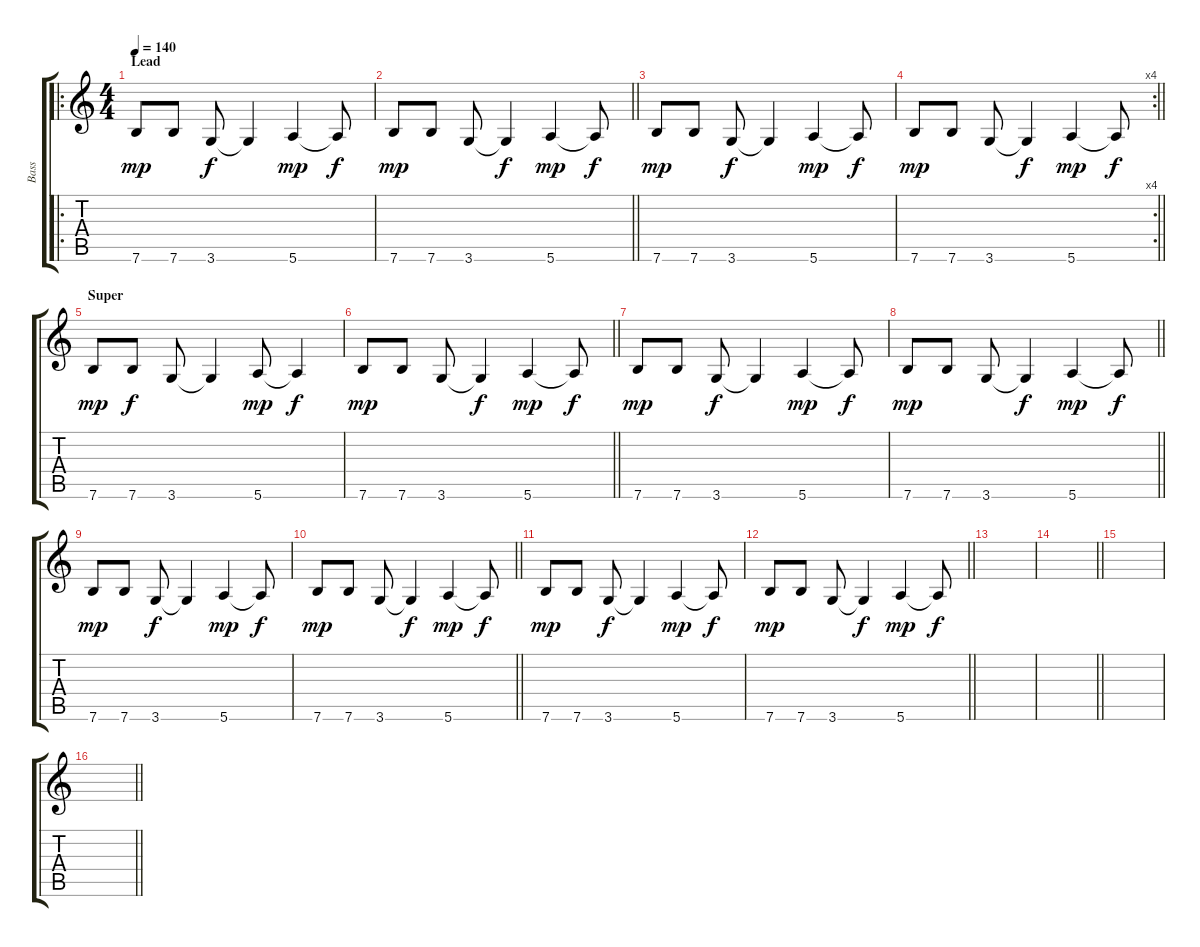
\track ("Bass" "Bass") {instrument synthbass2}
\staff {score tabs}
\tuning (E4 B3 G3 D3 A2 E2) {hide}
\ro
\ts (4 4)
\section ("" "Lead")
\tempo 140
\clef g2
\ks c
7.6.8{dy mp volume 16} 7.6.8 3.6.8{dy f} 3.6{t}.4 5.6.4{dy mp} 5.6{t}.8{dy f} |
\barLineRight lightlight
7.6.8{dy mp} 7.6.8 3.6.8 3.6{t}.4{dy f} 5.6.4{dy mp} 5.6{t}.8{dy f} |
7.6.8{dy mp} 7.6.8 3.6.8{dy f} 3.6{t}.4 5.6.4{dy mp} 5.6{t}.8{dy f} |
\rc 4
\barLineRight lightlight
7.6.8{dy mp} 7.6.8 3.6.8 3.6{t}.4{dy f} 5.6.4{dy mp} 5.6{t}.8{dy f} |
\section ("" "Super")
7.6.8{dy mp} 7.6.8{dy f} 3.6.8 3.6{t}.4 5.6.8{dy mp} 5.6{t}.4{dy f} |
\barLineRight lightlight
7.6.8{dy mp} 7.6.8 3.6.8 3.6{t}.4{dy f} 5.6.4{dy mp} 5.6{t}.8{dy f} |
7.6.8{dy mp} 7.6.8 3.6.8{dy f} 3.6{t}.4 5.6.4{dy mp} 5.6{t}.8{dy f} |
\barLineRight lightlight
7.6.8{dy mp} 7.6.8 3.6.8 3.6{t}.4{dy f} 5.6.4{dy mp} 5.6{t}.8{dy f} |
7.6.8{dy mp} 7.6.8 3.6.8{dy f} 3.6{t}.4 5.6.4{dy mp} 5.6{t}.8{dy f} |
\barLineRight lightlight
7.6.8{dy mp} 7.6.8 3.6.8 3.6{t}.4{dy f} 5.6.4{dy mp} 5.6{t}.8{dy f} |
7.6.8{dy mp} 7.6.8 3.6.8{dy f} 3.6{t}.4 5.6.4{dy mp} 5.6{t}.8{dy f} |
\barLineRight lightlight
7.6.8{dy mp} 7.6.8 3.6.8 3.6{t}.4{dy f} 5.6.4{dy mp} 5.6{t}.8{dy f} |
|
\barLineRight lightlight
|
|
\barLineRight lightlight
